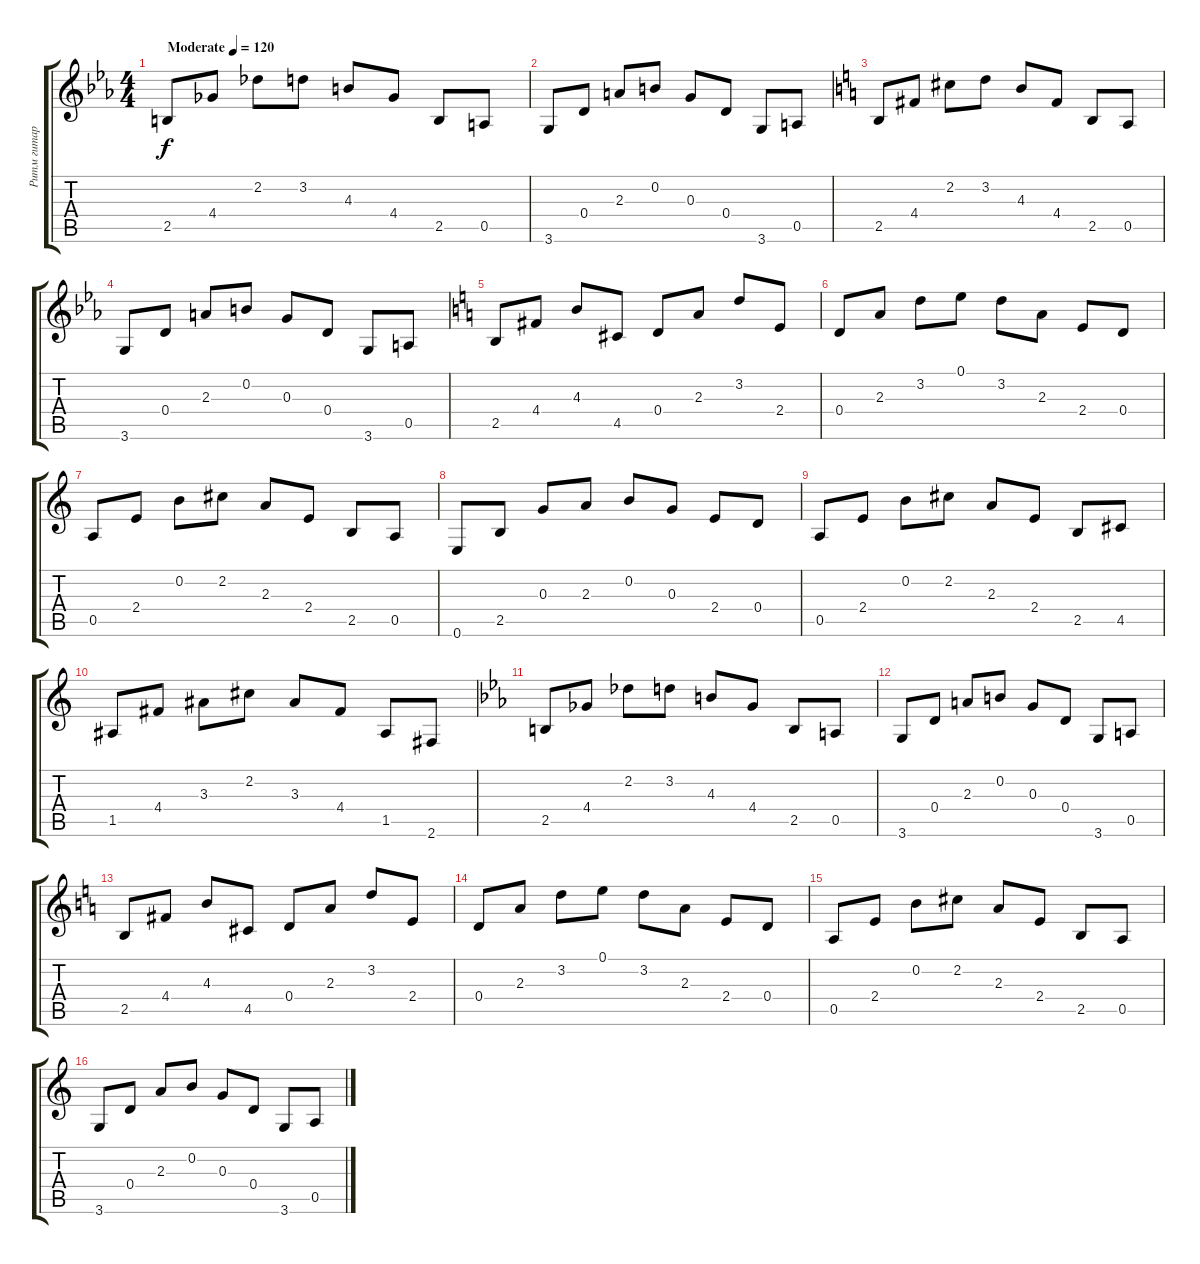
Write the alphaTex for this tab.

\track ("Ритм гитара" "Ритм гитар") {instrument acousticguitarsteel}
\staff {score tabs}
\tuning (E4 B3 G3 D3 A2 E2) {hide}
\ts (4 4)
\tempo (120 "Moderate")
\clef g2
\ks eb
2.5.8{dy f instrument acousticguitarsteel} 4.4.8 2.2.8 3.2.8 4.3.8 4.4.8 2.5.8 0.5.8 |
3.6.8 0.4.8 2.3.8 0.2.8 0.3.8 0.4.8 3.6.8 0.5.8 |
\ks c
2.5.8 4.4.8 2.2.8 3.2.8 4.3.8 4.4.8 2.5.8 0.5.8 |
\ks eb
3.6.8 0.4.8 2.3.8 0.2.8 0.3.8 0.4.8 3.6.8 0.5.8 |
\ks c
2.5.8 4.4.8 4.3.8 4.5.8 0.4.8 2.3.8 3.2.8 2.4.8 |
0.4.8 2.3.8 3.2.8 0.1.8 3.2.8 2.3.8 2.4.8 0.4.8 |
0.5.8 2.4.8 0.2.8 2.2.8 2.3.8 2.4.8 2.5.8 0.5.8 |
0.6.8 2.5.8 0.3.8 2.3.8 0.2.8 0.3.8 2.4.8 0.4.8 |
0.5.8 2.4.8 0.2.8 2.2.8 2.3.8 2.4.8 2.5.8 4.5.8 |
1.5.8 4.4.8 3.3.8 2.2.8 3.3.8 4.4.8 1.5.8 2.6.8 |
\ks eb
2.5.8 4.4.8 2.2.8 3.2.8 4.3.8 4.4.8 2.5.8 0.5.8 |
3.6.8 0.4.8 2.3.8 0.2.8 0.3.8 0.4.8 3.6.8 0.5.8 |
\ks c
2.5.8 4.4.8 4.3.8 4.5.8 0.4.8 2.3.8 3.2.8 2.4.8 |
0.4.8 2.3.8 3.2.8 0.1.8 3.2.8 2.3.8 2.4.8 0.4.8 |
0.5.8 2.4.8 0.2.8 2.2.8 2.3.8 2.4.8 2.5.8 0.5.8 |
3.6.8 0.4.8 2.3.8 0.2.8 0.3.8 0.4.8 3.6.8 0.5.8
